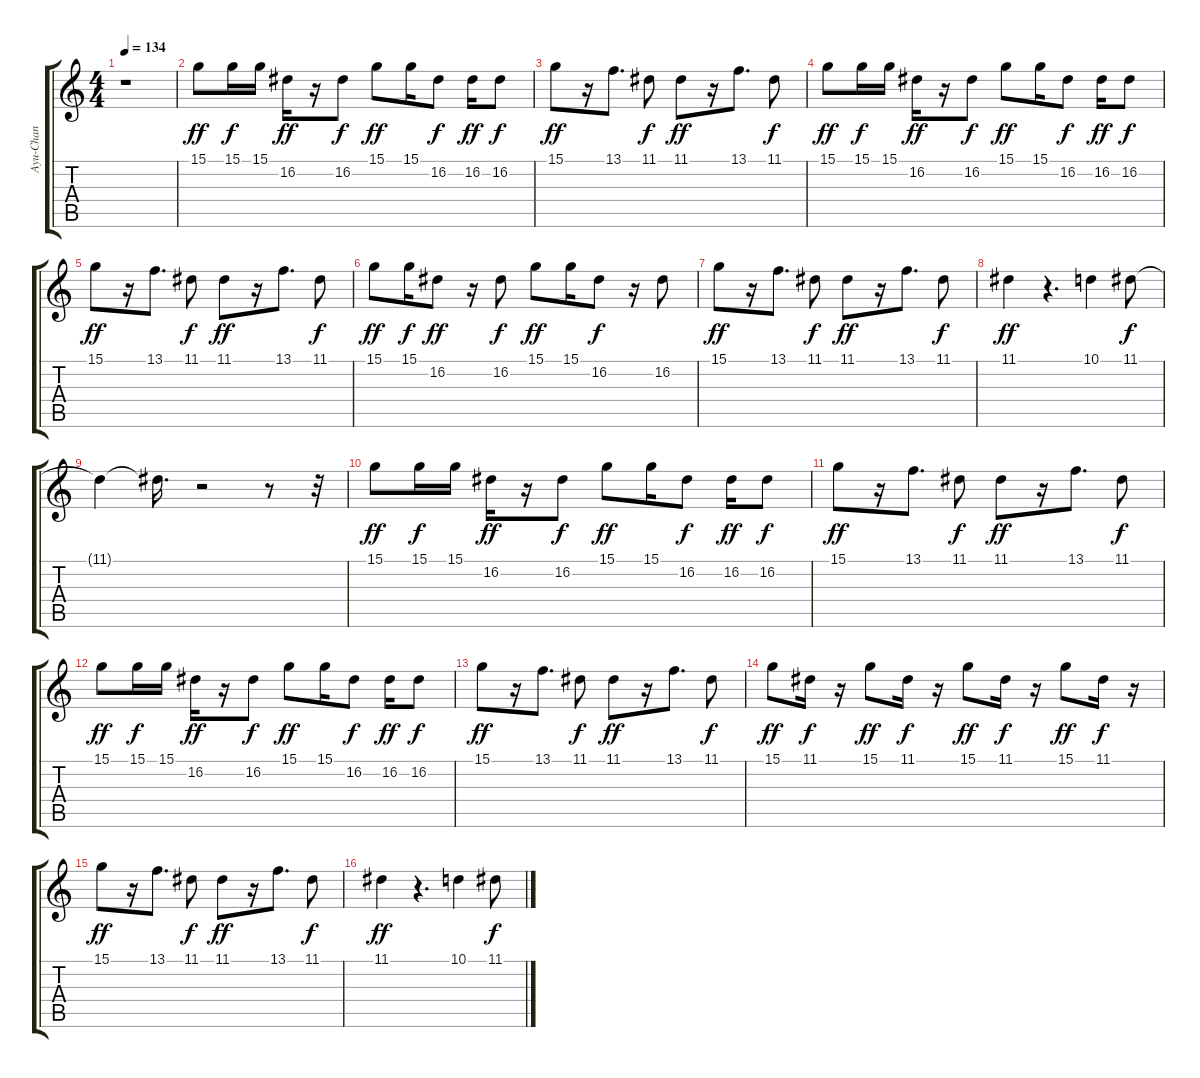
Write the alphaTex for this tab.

\track ("Ayu-Chan" "Ayu-Chan") {instrument altosax}
\staff {score tabs}
\tuning (E4 B3 G3 D3 A2 E2) {hide}
\ts (4 4)
\tempo 134
\clef g2
\ks c
r.1{dy ff} |
15.1.8 15.1.16{dy f} 15.1.16 16.2.16{dy ff} r.16 16.2.8{dy f} 15.1.8{dy ff} 15.1.16 16.2.8{dy f} 16.2.16{dy ff} 16.2.8{dy f} |
15.1.8{dy ff} r.16 13.1.8{d} 11.1.8{dy f} 11.1.8{dy ff} r.16 13.1.8{d} 11.1.8{dy f} |
15.1.8{dy ff} 15.1.16{dy f} 15.1.16 16.2.16{dy ff} r.16 16.2.8{dy f} 15.1.8{dy ff} 15.1.16 16.2.8{dy f} 16.2.16{dy ff} 16.2.8{dy f} |
15.1.8{dy ff} r.16 13.1.8{d} 11.1.8{dy f} 11.1.8{dy ff} r.16 13.1.8{d} 11.1.8{dy f} |
15.1.8{dy ff} 15.1.16{dy f} 16.2.8{dy ff} r.16 16.2.8{dy f} 15.1.8{dy ff} 15.1.16 16.2.8{dy f} r.16 16.2.8 |
15.1.8{dy ff} r.16 13.1.8{d} 11.1.8{dy f} 11.1.8{dy ff} r.16 13.1.8{d} 11.1.8{dy f} |
11.1.4{dy ff} r.4{d} 10.1.4 11.1.8{dy f} |
11.1{t}.4 11.1{t}.16{d} r.2 r.8 r.32 |
15.1.8{dy ff} 15.1.16{dy f} 15.1.16 16.2.16{dy ff} r.16 16.2.8{dy f} 15.1.8{dy ff} 15.1.16 16.2.8{dy f} 16.2.16{dy ff} 16.2.8{dy f} |
15.1.8{dy ff} r.16 13.1.8{d} 11.1.8{dy f} 11.1.8{dy ff} r.16 13.1.8{d} 11.1.8{dy f} |
15.1.8{dy ff} 15.1.16{dy f} 15.1.16 16.2.16{dy ff} r.16 16.2.8{dy f} 15.1.8{dy ff} 15.1.16 16.2.8{dy f} 16.2.16{dy ff} 16.2.8{dy f} |
15.1.8{dy ff} r.16 13.1.8{d} 11.1.8{dy f} 11.1.8{dy ff} r.16 13.1.8{d} 11.1.8{dy f} |
15.1.8{dy ff} 11.1.16{dy f} r.16 15.1.8{dy ff} 11.1.16{dy f} r.16 15.1.8{dy ff} 11.1.16{dy f} r.16 15.1.8{dy ff} 11.1.16{dy f} r.16 |
15.1.8{dy ff} r.16 13.1.8{d} 11.1.8{dy f} 11.1.8{dy ff} r.16 13.1.8{d} 11.1.8{dy f} |
11.1.4{dy ff} r.4{d} 10.1.4 11.1.8{dy f}
